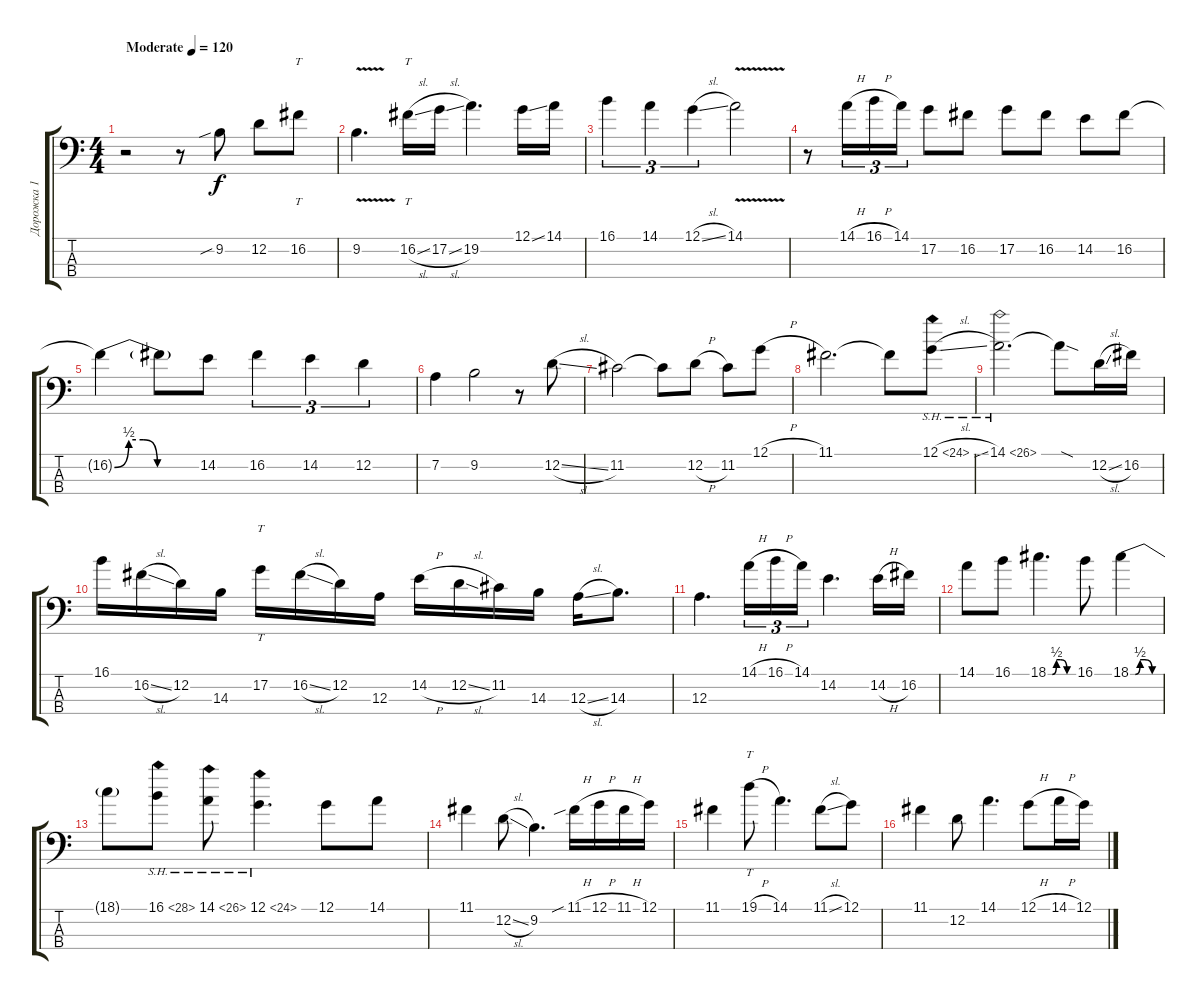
\track ("Дорожка 1" "Дорожка 1") {instrument overdrivenguitar}
\staff {score tabs}
\tuning (G2 D2 A1 E1) {hide}
\ts (4 4)
\tempo (120 "Moderate")
\clef f4
\ks c
r.2{dy f instrument overdrivenguitar} r.8 9.2{sib}.8 12.2.8 16.2.8{tt} |
9.2{v}.4{d} 16.2{sl}.16{tt} 17.2{sl}.16 19.2.4{d} 12.1{ss}.16 14.1.16 |
16.1.4{tu (3 2)} 14.1.4{tu (3 2)} 12.1{sl}.4{tu (3 2)} 14.1{v}.2 |
r.8 14.1{h}.16{tu (3 2)} 16.1{h}.16{tu (3 2)} 14.1.16{tu (3 2)} 17.2.8 16.2.8 17.2.8 16.2.8 14.2.8 16.2.8 |
16.2{be (custom 0 0 10 2 20 2 30 0 60 0) t}.4 16.2{t}.8 14.2.8 16.2.4{tu (3 2)} 14.2.4{tu (3 2)} 12.2.4{tu (3 2)} |
7.2.4 9.2.2 r.8 12.2{sl}.8 |
11.2.2 11.2{t}.8 12.2{h}.8 11.2.8 12.1{h}.8 |
11.1.2{d} 11.1{t}.8 12.1{sh 12 sl}.8 |
14.1{sh 12}.2{d} 14.1{sod t}.8 12.2{sl}.16 16.2.16 |
16.1.16 16.2{sl}.16 12.2.16 14.3.16 17.2.16{tt} 16.2{sl}.16 12.2.16 12.3.16 14.2{h}.16 12.2{sl}.16 11.2.16 14.3.16 12.3{sl}.16 14.3.8{d} |
12.3.4{d} 14.1{h}.16{tu (3 2)} 16.1{h}.16{tu (3 2)} 14.1.16{tu (3 2)} 14.2.4{d} 14.2{h}.16 16.2.16 |
14.1.8 16.1.8 18.1{be (custom 0 0 10 0 20 2 30 2 45 0 60 0)}.4{d} 16.1.8 18.1{be (custom 0 0 10 0 20 2 30 2 45 0 60 0)}.4 |
18.1{t}.8 16.1{sh 12}.8 14.1{sh 12}.8 12.1{sh 12}.4{d} 12.1.8 14.1.8 |
11.1.4 12.2{sl}.8 9.2.4{d} 11.1{sib h}.16 12.1{h}.16 11.1{h}.16 12.1.16 |
11.1.4 19.1{h}.8{tt} 14.1.4{d} 11.1{sl}.8 12.1.8 |
11.1.4 12.2.8 14.1.4{d} 12.1{h}.8 14.1{h}.16 12.1{ss}.16
